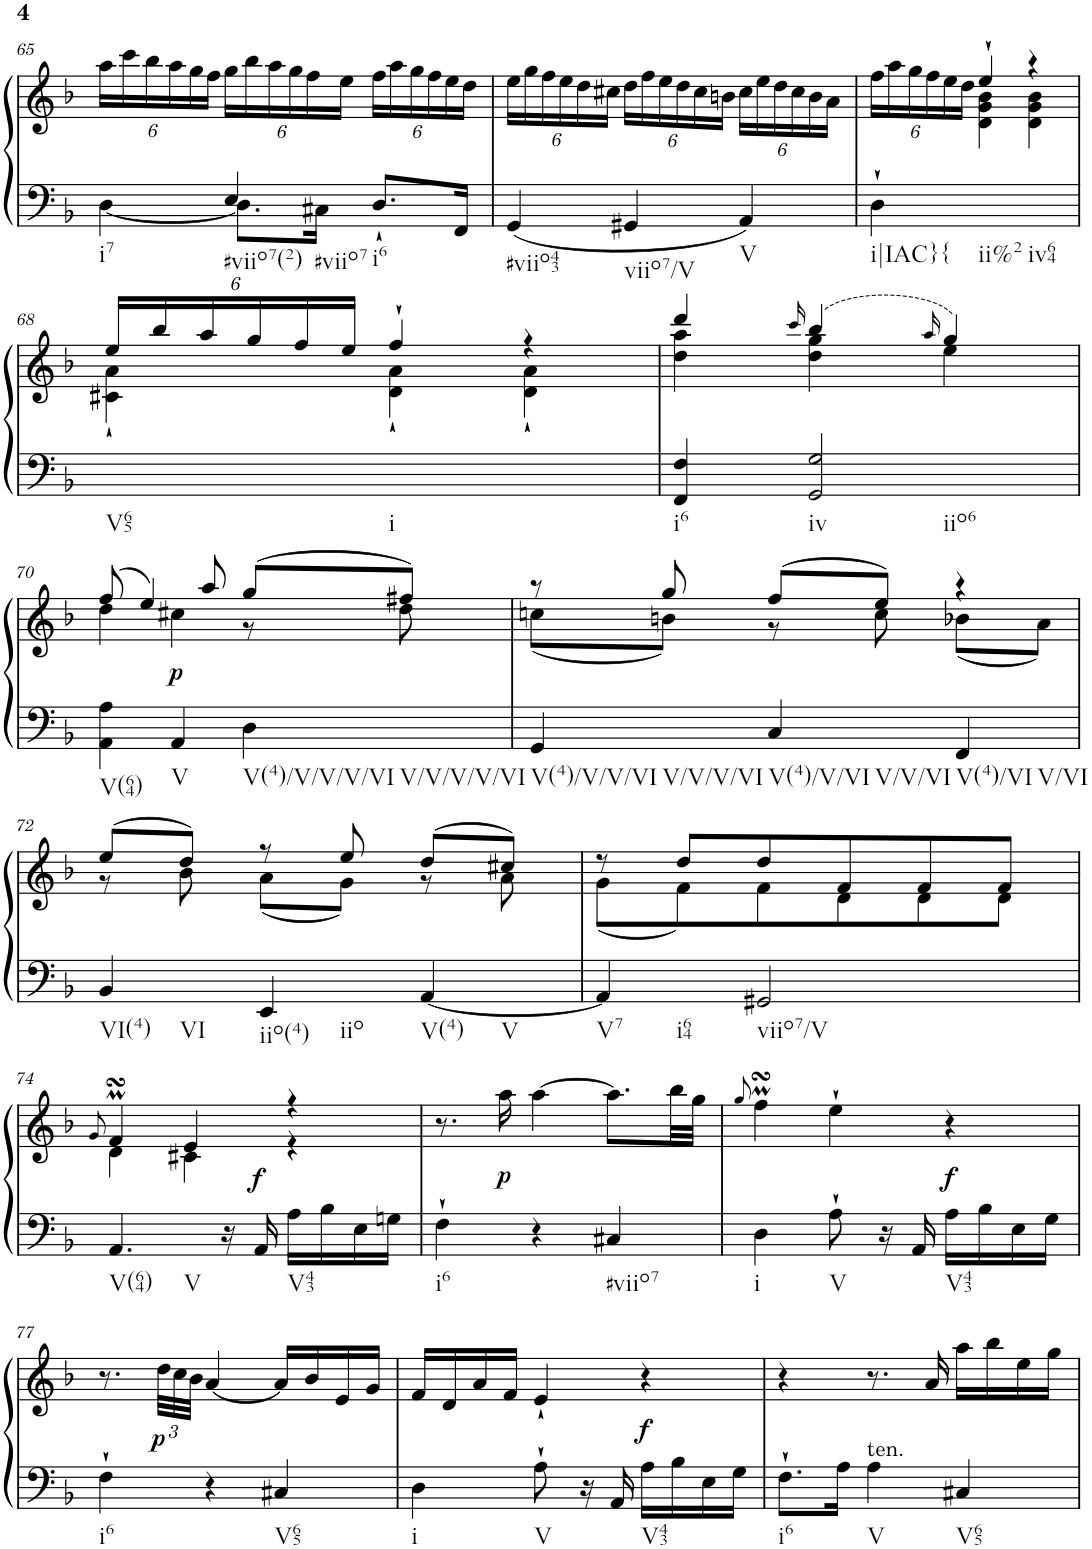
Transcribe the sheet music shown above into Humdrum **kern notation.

**kern	**kern	**dynam
*part1	*part1	*part1
*staff2	*staff1	*staff1/2
*I"Harpsichord	*	*
*I'Hch.	*	*
!!LO:PB:g=z
*clefF4	*clefG2	*
*k[b-]	*k[b-]	*
*M3/4	*M3/4	*
=65	=65	=65
*^	*	*
*	*	*Xbrackettup	*
[4D\	4ryy	24aa\LL	.
.	.	24ccc\	.
.	.	24bb-\	.
.	.	24aa\	.
.	.	24gg\	.
.	.	24ff\JJ	.
8.D\L]	4E/	24gg\LL	.
.	.	24bb-\	.
.	.	24aa\	.
.	.	24gg\	.
.	.	24ff\	.
16C#X\Jk	.	.	.
.	.	24ee\JJ	.
8.D`/L	4ryy	24ff\LL	.
.	.	24aa\	.
.	.	24gg\	.
.	.	24ff\	.
.	.	24ee\	.
16FF/Jk	.	.	.
.	.	24dd\JJ	.
*v	*v	*	*
=66	=66	=66
4GG/	24ee\LL	.
.	24gg\	.
.	24ff\	.
.	24ee\	.
.	24dd\	.
.	24cc#X\JJ	.
4GG#X/	24dd\LL	.
.	24ff\	.
.	24ee\	.
.	24dd\	.
.	24cc#\	.
.	24bn\JJ	.
4AA/	24cc#\LL	.
.	24ee\	.
.	24dd\	.
.	24cc#\	.
.	24b\	.
.	24a\JJ	.
=67	=67	=67
*	*^	*
4D`\	24ff\LL	4ryy	.
.	24aa\	.	.
.	24gg\	.	.
.	24ff\	.	.
.	24ee\	.	.
.	24dd\JJ	.	.
2ryy	4ee`/	4d\ 4g\ 4b-\	.
.	4r	4d\ 4g\ 4b-\	.
!!LO:LB:g=z	!!
=68	=68	=68	=68
2.ryy	24ee/LL	4c#X\` 4a\`	.
.	24bb-/	.	.
.	24aa/	.	.
.	24gg/	.	.
.	24ff/	.	.
.	24ee/JJ	.	.
.	4ff`/	4d\` 4a\`	.
.	4r	4d\` 4a\`	.
=69	=69	=69	=69
4FF/ 4F/	4ddd/	4dd\ 4aa\	.
.	16qccc/	.	.
2GG/ 2G/	(>4bb-/	4dd\ 4gg\	.
.	16qaa/	.	.
.	4gg/)	4ee\	.
!!LO:LB:g=z	!!
=70	=70	=70	=70
4AA\ 4A\	(>8ff/	4dd\	.
.	4ee/)	.	.
!	!	!	!LO:DY:b
4AA/	.	4cc#X\	p
.	8aa/	.	.
4D\	(>8gg/L	8r	.
.	8ff#X/J)	8dd\	.
=71	=71	=71	=71
4GG/	8r	(<8ccn\L	.
.	8gg/	8bn\J)	.
4C/	(>8ff/L	8r	.
.	8ee/J)	8cc\	.
4FF/	4r	(<8b-X\L	.
.	.	8a\J)	.
!!LO:LB:g=z	!!
=72	=72	=72	=72
4BB-/	(>8ee/L	8r	.
.	8dd/J)	8b-\	.
4EE/	8r	(<8a\L	.
.	8ee/	8g\J)	.
[4AA/	(>8dd/L	8r	.
.	8cc#X/J)	8a\	.
=73	=73	=73	=73
4AA/]	8r	(<8g\L	.
.	8dd/L	8f\)	.
2GG#X/	8dd/	8f\	.
.	8f/	8d\	.
.	8f/	8d\	.
.	8f/J	8d\J	.
!!LO:LB:g=z	!!
=74	=74	=74	=74
.	8qg/	.	.
4.AA/	4fMsSSs/	4d\	.
.	4e/	4c#X\	.
16r	.	.	.
!	!	!	!LO:DY:a=2
16AA/	.	.	f
16A\LL	4r	4r	.
16B-\	.	.	.
16E\	.	.	.
16Gn\JJ	.	.	.
*	*v	*v	*
=75	=75	=75
4F`\	8.r	.
!	!	!LO:DY:b
.	16aa\	p
4r	[4aa\	.
4C#X/	8.aa\L]	.
.	32bb-\LL	.
.	32gg\JJJ	.
=76	=76	=76
.	8qgg/	.
4D\	4ffMsSSs\	.
8A`\	4ee`\	.
16r	.	.
16AA/	.	.
!	!	!LO:DY:b
16A\LL	4r	f
16B-\	.	.
16E\	.	.
16G\JJ	.	.
!!LO:LB:g=z
=77	=77	=77
4F`\	8.r	.
!	!	!LO:DY:b
.	48dd\LLL	p
.	48cc\	.
.	48b-\JJJ	.
4r	[4a/	.
4C#X/	16a/LL]	.
.	16b-/	.
.	16e/	.
.	16g/JJ	.
=78	=78	=78
4D\	16f/LL	.
.	16d/	.
.	16a/	.
.	16f/JJ	.
8A`\	4e`/	.
16r	.	.
16AA/	.	.
!	!	!LO:DY:b
16A\LL	4r	f
16B-\	.	.
16E\	.	.
16G\JJ	.	.
=79	=79	=79
8.F`\L	4r	.
16A\Jk	.	.
!LO:TX:a:t=ten.	!	!
4A\	8.r	.
.	16a/	.
4C#X/	16aa\LL	.
.	16bb-\	.
.	16ee\	.
.	16gg\JJ	.
=	=	=
*-	*-	*-
